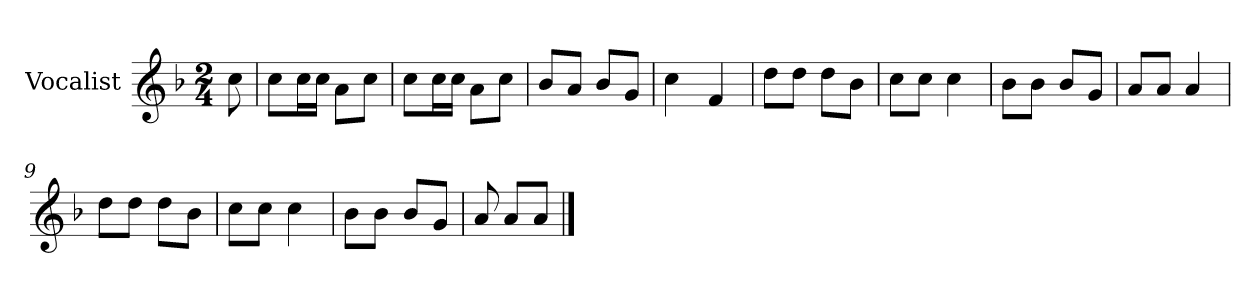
**kern
*part1
*staff1
*I"Vocalist
*k[b-]
*F:
*M2/4
=
8cc
=1
8ccL
16ccL
16ccJJ
8aL
8ccJ
=2
8ccL
16ccL
16ccJJ
8aL
8ccJ
=3
8b-L
8aJ
8b-L
8gJ
=4
4cc
4f
=5
8ddL
8ddJ
8ddL
8b-J
=6
8ccL
8ccJ
4cc
=7
8b-L
8b-J
8b-L
8gJ
=8
8aL
8aJ
4a
=9
8ddL
8ddJ
8ddL
8b-J
=10
8ccL
8ccJ
4cc
=11
8b-L
8b-J
8b-L
8gJ
=12
8a
8aL
8aJ
==
*-
